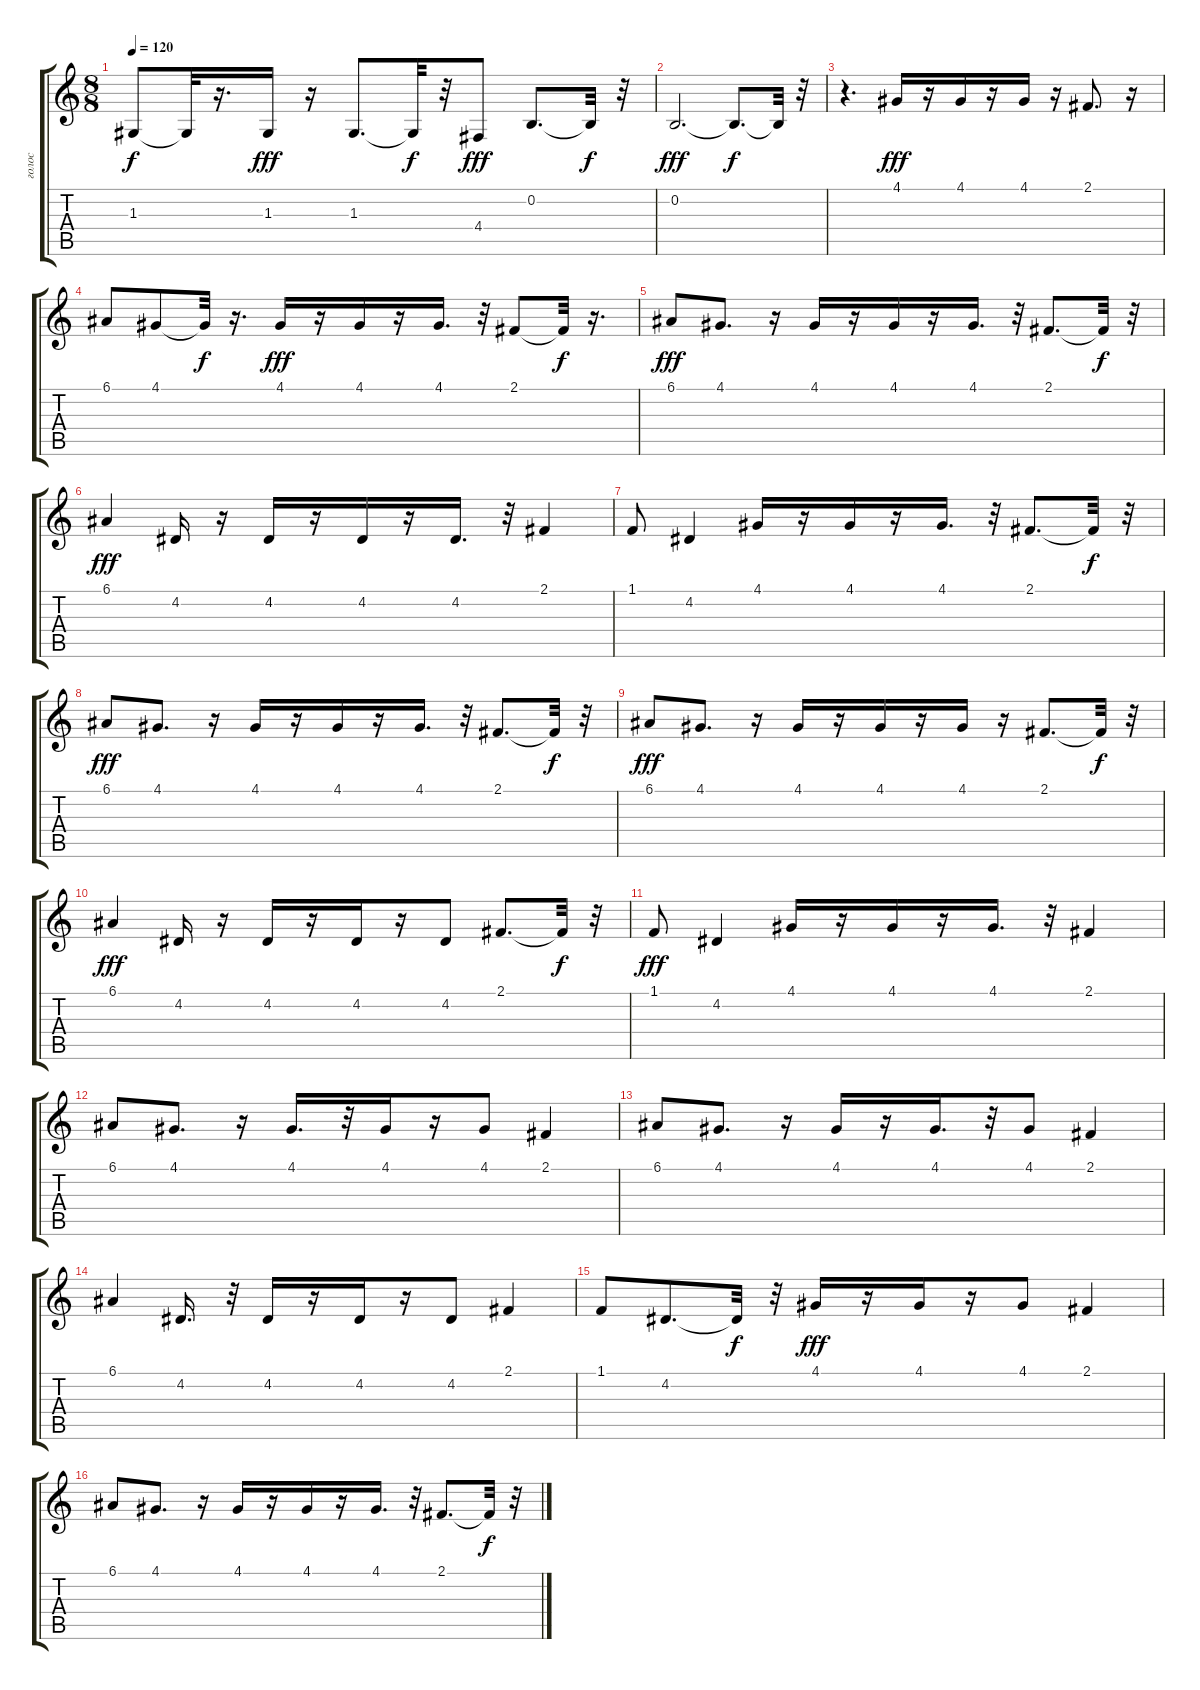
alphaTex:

\track ("голос" "голос") {instrument fx5brightness}
\staff {score tabs}
\tuning (E4 B3 G3 D3 A2 E2) {hide}
\ts (8 8)
\tempo 120
\clef g2
\ks c
1.3{t}.8{dy f} 1.3{t}.32 r.16{d} 1.3.16{dy fff} r.16 1.3.8{d} 1.3{t}.32{dy f} r.32 4.4.8{dy fff} 0.2.8{d} 0.2{t}.32{dy f} r.32 |
0.2.2{d dy fff} 0.2{t}.8{d dy f} 0.2{t}.32 r.32 |
r.4{d} 4.1.16{dy fff} r.16 4.1.16 r.16 4.1.16 r.16 2.1.8{d} r.16 |
6.1.8 4.1.8 4.1{t}.32{dy f} r.16{d} 4.1.16{dy fff} r.16 4.1.16 r.16 4.1.16{d} r.32 2.1.8 2.1{t}.32{dy f} r.16{d} |
6.1.8{dy fff} 4.1.8{d} r.16 4.1.16 r.16 4.1.16 r.16 4.1.16{d} r.32 2.1.8{d} 2.1{t}.32{dy f} r.32 |
6.1.4{dy fff} 4.2.16 r.16 4.2.16 r.16 4.2.16 r.16 4.2.16{d} r.32 2.1.4 |
1.1.8 4.2.4 4.1.16 r.16 4.1.16 r.16 4.1.16{d} r.32 2.1.8{d} 2.1{t}.32{dy f} r.32 |
6.1.8{dy fff} 4.1.8{d} r.16 4.1.16 r.16 4.1.16 r.16 4.1.16{d} r.32 2.1.8{d} 2.1{t}.32{dy f} r.32 |
6.1.8{dy fff} 4.1.8{d} r.16 4.1.16 r.16 4.1.16 r.16 4.1.16 r.16 2.1.8{d} 2.1{t}.32{dy f} r.32 |
6.1.4{dy fff} 4.2.16 r.16 4.2.16 r.16 4.2.16 r.16 4.2.8 2.1.8{d} 2.1{t}.32{dy f} r.32 |
1.1.8{dy fff} 4.2.4 4.1.16 r.16 4.1.16 r.16 4.1.16{d} r.32 2.1.4 |
6.1.8 4.1.8{d} r.16 4.1.16{d} r.32 4.1.16 r.16 4.1.8 2.1.4 |
6.1.8 4.1.8{d} r.16 4.1.16 r.16 4.1.16{d} r.32 4.1.8 2.1.4 |
6.1.4 4.2.16{d} r.32 4.2.16 r.16 4.2.16 r.16 4.2.8 2.1.4 |
1.1.8 4.2.8{d} 4.2{t}.32{dy f} r.32 4.1.16{dy fff} r.16 4.1.16 r.16 4.1.8 2.1.4 |
6.1.8 4.1.8{d} r.16 4.1.16 r.16 4.1.16 r.16 4.1.16{d} r.32 2.1.8{d} 2.1{t}.32{dy f} r.32
